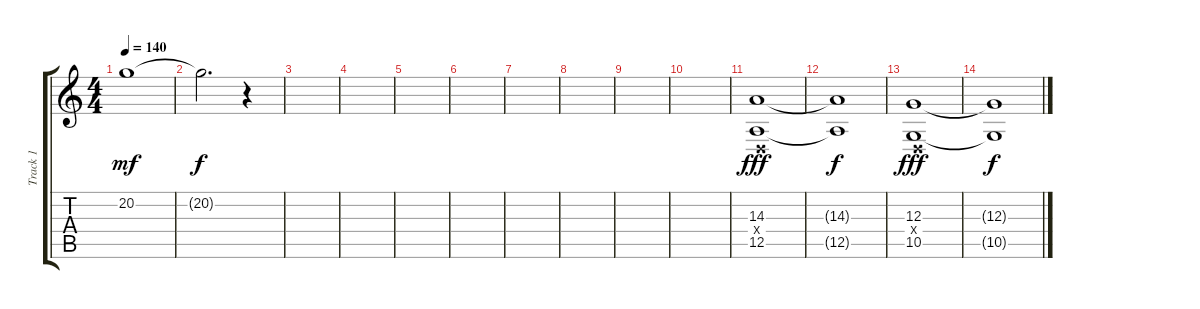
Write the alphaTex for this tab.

\track ("Track 1" "Track 1") {instrument brightacousticpiano}
\staff {score tabs}
\tuning (E4 B3 G3 D3 A2 D2) {hide}
\ts (4 4)
\tempo 140
\clef g2
\ks c
20.2.1{dy mf} |
20.2{t}.2{d dy f} r.4 |
|
|
|
|
|
|
|
|
(14.3 0.4{x} 12.5).1{dy fff} |
(14.3{t} 12.5{t}).1{dy f} |
(12.3 0.4{x} 10.5).1{dy fff} |
(12.3{t} 10.5{t}).1{dy f}
